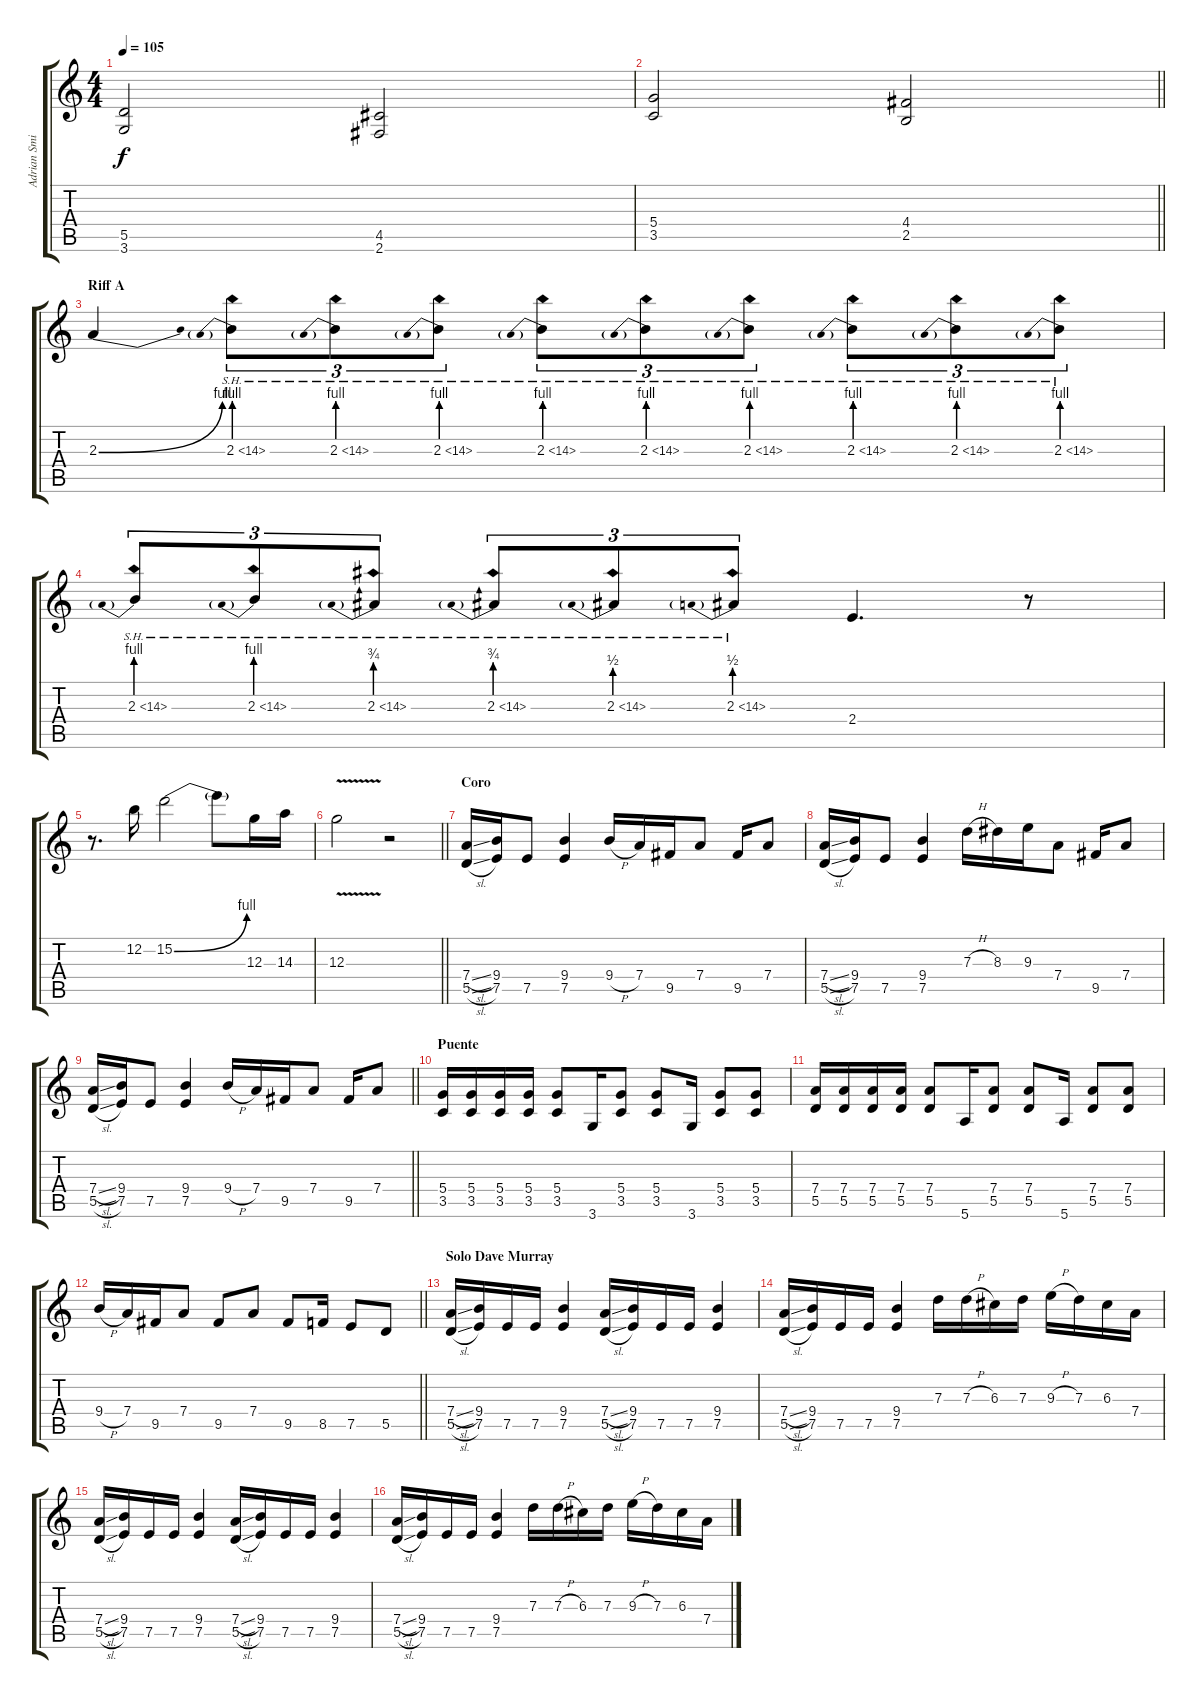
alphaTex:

\track ("Adrian Smith" "Adrian Smi") {instrument overdrivenguitar}
\staff {score tabs}
\tuning (E4 B3 G3 D3 A2 E2) {hide}
\ts (4 4)
\tempo 105
\clef g2
\ks c
(5.5 3.6).2{dy f} (4.5 2.6).2 |
\barLineRight lightlight
(5.4 3.5).2 (4.4 2.5).2 |
\section ("" "Riff A")
2.3{be (bend 0 0 60 4)}.4{volume 16} 2.3{be (prebend 0 4 60 4) sh 12}.8{tu (3 2)} 2.3{be (prebend 0 4 60 4) sh 12}.8{tu (3 2)} 2.3{be (prebend 0 4 60 4) sh 12}.8{tu (3 2)} 2.3{be (prebend 0 4 60 4) sh 12}.8{tu (3 2)} 2.3{be (prebend 0 4 60 4) sh 12}.8{tu (3 2)} 2.3{be (prebend 0 4 60 4) sh 12}.8{tu (3 2)} 2.3{be (prebend 0 4 60 4) sh 12}.8{tu (3 2)} 2.3{be (prebend 0 4 60 4) sh 12}.8{tu (3 2)} 2.3{be (prebend 0 4 60 4) sh 12}.8{tu (3 2)} |
2.3{be (prebend 0 4 60 4) sh 12}.8{tu (3 2)} 2.3{be (prebend 0 4 60 4) sh 12}.8{tu (3 2)} 2.3{be (prebend 0 3 60 3) sh 12}.8{tu (3 2)} 2.3{be (prebend 0 3 60 3) sh 12}.8{tu (3 2)} 2.3{be (prebend 0 2 60 2) sh 12}.8{tu (3 2)} 2.3{be (prebend 0 2 60 2) sh 12}.8{tu (3 2)} 2.4.4{d} r.8 |
r.8{d} 12.2.16 15.2{be (bend 0 0 60 4)}.2 15.2{t}.8 12.3.16 14.3.16 |
\barLineRight lightlight
12.3{v}.2 r.2 |
\section ("" "Coro")
(7.4{sl} 5.5{sl}).16{volume 11} (9.4 7.5).16 7.5.8 (9.4 7.5).4 9.4{h}.16 7.4.16 9.5.16 7.4.8 9.5.16 7.4.8 |
(7.4{sl} 5.5{sl}).16 (9.4 7.5).16 7.5.8 (9.4 7.5).4 7.3{h}.16 8.3.16 9.3.16 7.4.8 9.5.16 7.4.8 |
\barLineRight lightlight
(7.4{sl} 5.5{sl}).16 (9.4 7.5).16 7.5.8 (9.4 7.5).4 9.4{h}.16 7.4.16 9.5.16 7.4.8 9.5.16 7.4.8 |
\section ("" "Puente")
(5.4 3.5).16 (5.4 3.5).16 (5.4 3.5).16 (5.4 3.5).16 (5.4 3.5).8 3.6.16 (5.4 3.5).8 (5.4 3.5).8 3.6.16 (5.4 3.5).8 (5.4 3.5).8 |
(7.4 5.5).16 (7.4 5.5).16 (7.4 5.5).16 (7.4 5.5).16 (7.4 5.5).8 5.6.16 (7.4 5.5).8 (7.4 5.5).8 5.6.16 (7.4 5.5).8 (7.4 5.5).8 |
\barLineRight lightlight
9.4{h}.16 7.4.16 9.5.16 7.4.8 9.5.8 7.4.8 9.5.8 8.5.16 7.5.8 5.5.8 |
\section ("" "Solo Dave Murray")
(7.4{sl} 5.5{sl}).16 (9.4 7.5).16 7.5.16 7.5.16 (9.4 7.5).4 (7.4{sl} 5.5{sl}).16 (9.4 7.5).16 7.5.16 7.5.16 (9.4 7.5).4 |
(7.4{sl} 5.5{sl}).16 (9.4 7.5).16 7.5.16 7.5.16 (9.4 7.5).4 7.3.16 7.3{h}.16 6.3.16 7.3.16 9.3{h}.16 7.3.16 6.3.16 7.4.16 |
(7.4{sl} 5.5{sl}).16 (9.4 7.5).16 7.5.16 7.5.16 (9.4 7.5).4 (7.4{sl} 5.5{sl}).16 (9.4 7.5).16 7.5.16 7.5.16 (9.4 7.5).4 |
(7.4{sl} 5.5{sl}).16 (9.4 7.5).16 7.5.16 7.5.16 (9.4 7.5).4 7.3.16 7.3{h}.16 6.3.16 7.3.16 9.3{h}.16 7.3.16 6.3.16 7.4.16
